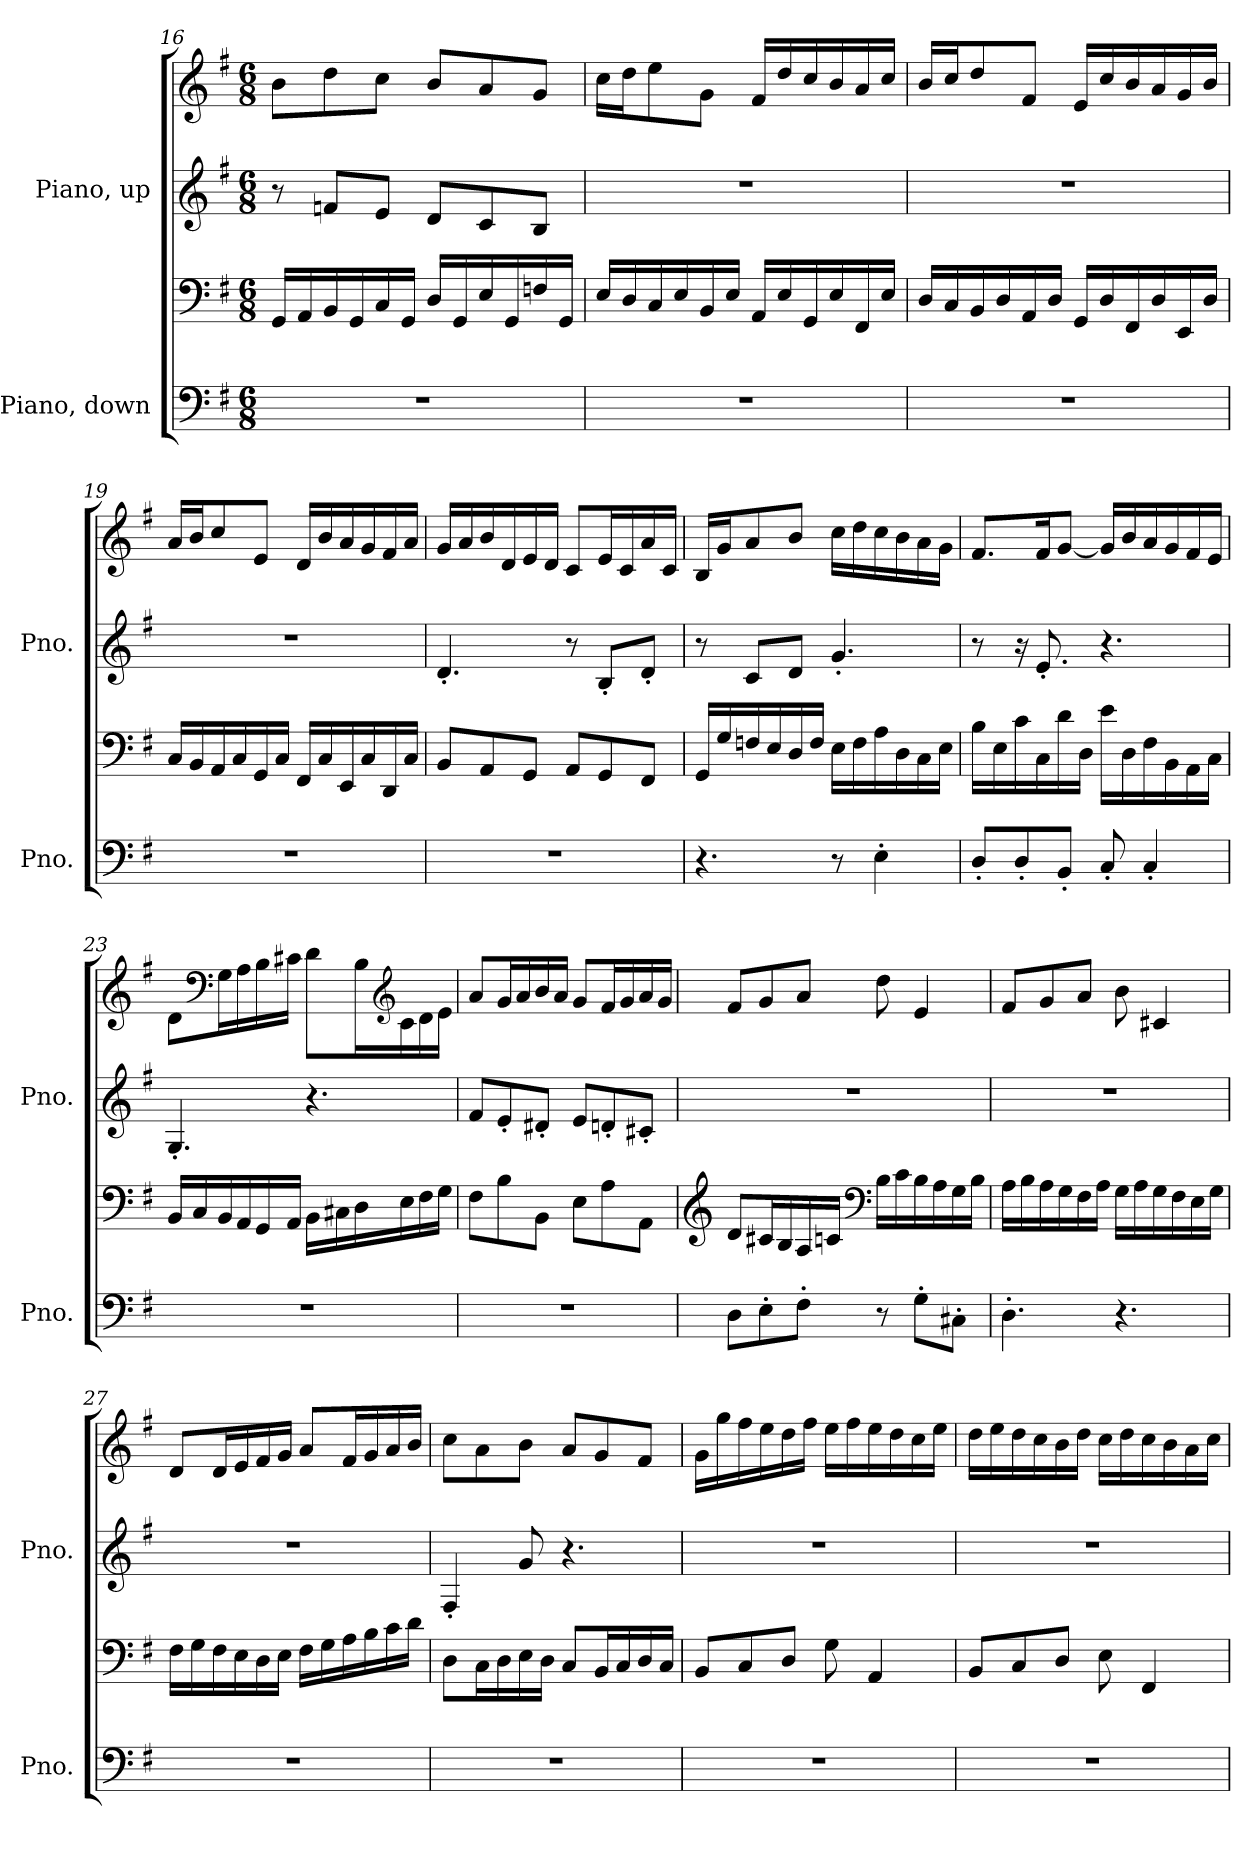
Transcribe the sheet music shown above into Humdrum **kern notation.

**kern	**kern	**kern	**kern
*part2	*part2	*part1	*part1
*staff4	*staff3	*staff2	*staff1
*I"Piano, down	*	*I"Piano, up	*
*I'Pno.	*	*I'Pno.	*
!!LO:LB:g=z
*clefF4	*clefF4	*clefG2	*clefG2
*k[f#]	*k[f#]	*k[f#]	*k[f#]
*M6/8	*M6/8	*M6/8	*M6/8
=16	=16	=16	=16
2.r	16GG/LL	8r	8b\L
.	16AA/	.	.
.	16BB/	8fn/L	8dd\
.	16GG/	.	.
.	16C/	8e/J	8cc\J
.	16GG/JJ	.	.
.	16D/LL	8d/L	8b/L
.	16GG/	.	.
.	16E/	8c/	8a/
.	16GG/	.	.
.	16Fn/	8B/J	8g/J
.	16GG/JJ	.	.
=17	=17	=17	=17
2.r	16E/LL	2.r	16cc\LL
.	16D/	.	16dd\J
.	16C/	.	8ee\
.	16E/	.	.
.	16BB/	.	8g\J
.	16E/JJ	.	.
.	16AA/LL	.	16f#/LL
.	16E/	.	16dd/
.	16GG/	.	16cc/
.	16E/	.	16b/
.	16FF#/	.	16a/
.	16E/JJ	.	16cc/JJ
=18	=18	=18	=18
2.r	16D/LL	2.r	16b/LL
.	16C/	.	16cc/J
.	16BB/	.	8dd/
.	16D/	.	.
.	16AA/	.	8f#/J
.	16D/JJ	.	.
.	16GG/LL	.	16e/LL
.	16D/	.	16cc/
.	16FF#/	.	16b/
.	16D/	.	16a/
.	16EE/	.	16g/
.	16D/JJ	.	16b/JJ
!!LO:PB:g=z
=19	=19	=19	=19
2.r	16C/LL	2.r	16a/LL
.	16BB/	.	16b/J
.	16AA/	.	8cc/
.	16C/	.	.
.	16GG/	.	8e/J
.	16C/JJ	.	.
.	16FF#/LL	.	16d/LL
.	16C/	.	16b/
.	16EE/	.	16a/
.	16C/	.	16g/
.	16DD/	.	16f#/
.	16C/JJ	.	16a/JJ
=20	=20	=20	=20
2.r	8BB/L	4.d'/	16g/LL
.	.	.	16a/
.	8AA/	.	16b/
.	.	.	16d/
.	8GG/J	.	16e/
.	.	.	16d/JJ
.	8AA/L	8r	8c/L
.	8GG/	8B'/L	16e/L
.	.	.	16c/
.	8FF#/J	8d'/J	16a/
.	.	.	16c/JJ
=21	=21	=21	=21
4.r	16GG/LL	8r	16B/LL
.	16G/	.	16g/J
.	16Fn/	8c/L	8a/
.	16E/	.	.
.	16D/	8d/J	8b/J
.	16F/JJ	.	.
8r	16E\LL	4.g'/	16cc\LL
.	16F\	.	16dd\
4E'\	16A\	.	16cc\
.	16D\	.	16b\
.	16C\	.	16a\
.	16E\JJ	.	16g\JJ
!!LO:LB:g=z
=22	=22	=22	=22
8D'/L	16B\LL	8r	8.f#/L
.	16E\	.	.
8D'/	16c\	16r	.
.	16C\	8.e'/	16f#/K
8BB'/J	16d\	.	[8g/J
.	16D\JJ	.	.
8C'/	16e\LL	4.r	16g/LL]
.	16D\	.	16b/
4C'/	16F#\	.	16a/
.	16BB\	.	16g/
.	16AA\	.	16f#/
.	16C\JJ	.	16e/JJ
=23	=23	=23	=23
2.r	16BB/LL	4.G'/	8d\L
.	16C/	.	.
*	*	*	*clefF4
.	16BB/	.	16G\L
.	16AA/	.	16A\
.	16GG/	.	16B\
.	16AA/JJ	.	16c#X\JJ
.	16BB\LL	4.r	8d\L
.	16C#X\	.	.
.	16D\	.	16B\L
*	*	*	*clefG2
.	16E\	.	16c#\
.	16F#\	.	16d\
.	16G\JJ	.	16e\JJ
=24	=24	=24	=24
2.r	8F#\L	8f#/L	8a/L
.	8B\	8e'/	16g/L
.	.	.	16a/
.	8BB\J	8d#X'/J	16b/
.	.	.	16a/JJ
.	8E\L	8e/L	8g/L
.	8A\	8dn'/	16f#/L
.	.	.	16g/
.	8AA\J	8c#X'/J	16a/
.	.	.	16g/JJ
!!LO:LB:g=z
=25	=25	=25	=25
*	*clefG2	*	*
8D\L	8d/L	2.r	8f#/L
8E'\	16c#X/L	.	8g/
.	16B/	.	.
8F#'\J	16A/	.	8a/J
.	16cn/JJ	.	.
*	*clefF4	*	*
8r	16B\LL	.	8dd\
.	16c\	.	.
8G'\L	16B\	.	4e/
.	16A\	.	.
8C#X'\J	16G\	.	.
.	16B\JJ	.	.
=26	=26	=26	=26
4.D'\	16A\LL	2.r	8f#/L
.	16B\	.	.
.	16A\	.	8g/
.	16G\	.	.
.	16F#\	.	8a/J
.	16A\JJ	.	.
4.r	16G\LL	.	8b\
.	16A\	.	.
.	16G\	.	4c#X/
.	16F#\	.	.
.	16E\	.	.
.	16G\JJ	.	.
=27	=27	=27	=27
2.r	16F#\LL	2.r	8d/L
.	16G\	.	.
.	16F#\	.	16d/L
.	16E\	.	16e/
.	16D\	.	16f#/
.	16E\JJ	.	16g/JJ
.	16F#\LL	.	8a/L
.	16G\	.	.
.	16A\	.	16f#/L
.	16B\	.	16g/
.	16c\	.	16a/
.	16d\JJ	.	16b/JJ
!!LO:PB:g=z
=28	=28	=28	=28
2.r	8D\L	4F#'/	8cc\L
.	16C\L	.	8a\
.	16D\	.	.
.	16E\	8g/	8b\J
.	16D\JJ	.	.
.	8C/L	4.r	8a/L
.	16BB/L	.	8g/
.	16C/	.	.
.	16D/	.	8f#/J
.	16C/JJ	.	.
=29	=29	=29	=29
2.r	8BB/L	2.r	16g\LL
.	.	.	16gg\
.	8C/	.	16ff#\
.	.	.	16ee\
.	8D/J	.	16dd\
.	.	.	16ff#\JJ
.	8G\	.	16ee\LL
.	.	.	16ff#\
.	4AA/	.	16ee\
.	.	.	16dd\
.	.	.	16cc\
.	.	.	16ee\JJ
=30	=30	=30	=30
2.r	8BB/L	2.r	16dd\LL
.	.	.	16ee\
.	8C/	.	16dd\
.	.	.	16cc\
.	8D/J	.	16b\
.	.	.	16dd\JJ
.	8E\	.	16cc\LL
.	.	.	16dd\
.	4FF#/	.	16cc\
.	.	.	16b\
.	.	.	16a\
.	.	.	16cc\JJ
=	=	=	=
*-	*-	*-	*-
